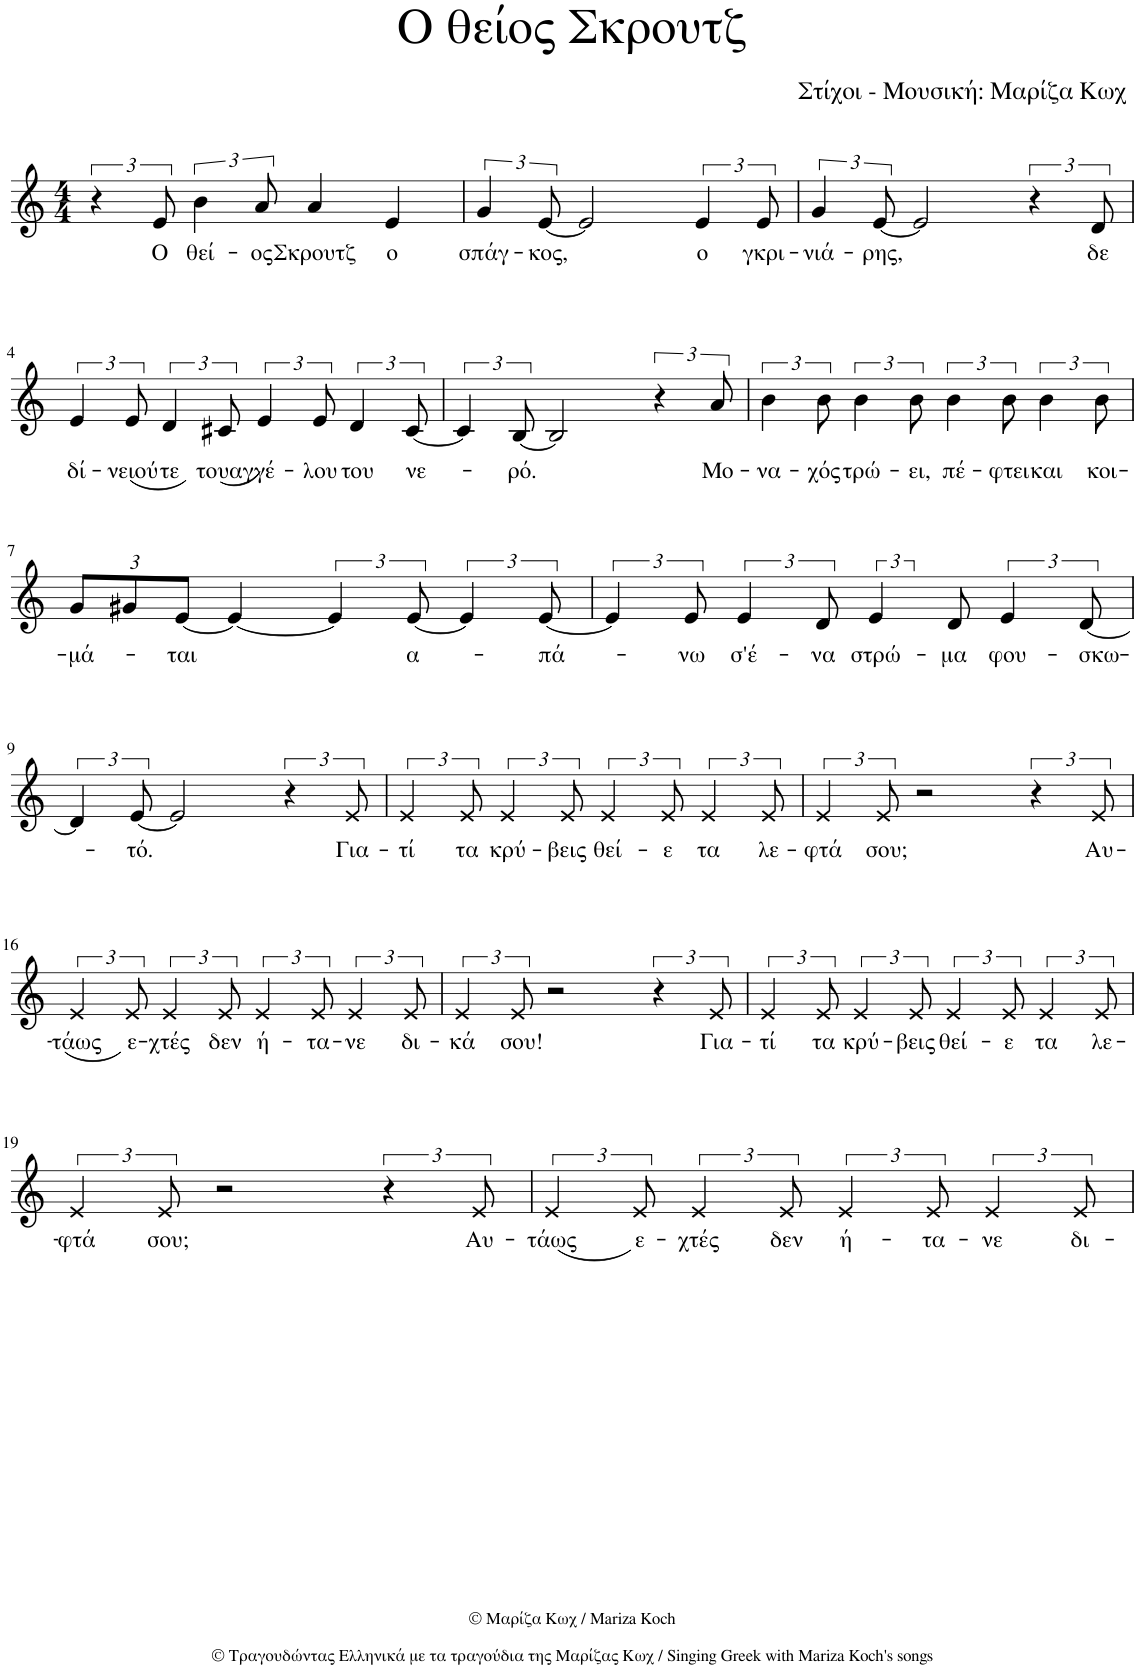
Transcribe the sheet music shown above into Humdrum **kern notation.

**kern	**text
*part1	*part1
*staff1	*staff1
*I"Piano	*
*I'Pno.	*
*clefG2	*
*k[]	*
*M4/4	*
=1	=1
6r	.
!	!LO:LY:b
12e/	Ο
!	!LO:LY:b
6b\	θεί-
!	!LO:LY:b
12a/	-ος
!	!LO:LY:b
4a/	Σκρουτζ
!	!LO:LY:b
4e/	ο
=2	=2
!	!LO:LY:b
6g/	σπάγ-
!	!LO:LY:b
[12e/	-κος,
2e/]	.
!	!LO:LY:b
6e/	ο
!	!LO:LY:b
12e/	γκρι-
=3	=3
!	!LO:LY:b
6g/	-νιά-
!	!LO:LY:b
[12e/	-ρης,
2e/]	.
6r	.
!	!LO:LY:b
12d/	δε
!!LO:LB:g=z
=4	=4
!	!LO:LY:b
(6e/	δί-
!	!LO:LY:b
12e/)	-νειού-
!	!LO:LY:b
6d/	-τε
!	!LO:LY:b
(12c#X/	τουαγ-
!	!LO:LY:b
6e/)	-γέ-
!	!LO:LY:b
12e/	-λου
!	!LO:LY:b
6d/	του
!	!LO:LY:b
[12c#/	νε-
=5	=5
6c#/]	.
!	!LO:LY:b
[12B/	-ρό.
2B/]	.
6r	.
!	!LO:LY:b
12a/	Μο-
=6	=6
!	!LO:LY:b
6b\	-να-
!	!LO:LY:b
12b\	-χός
!	!LO:LY:b
6b\	τρώ-
!	!LO:LY:b
12b\	-ει,
!	!LO:LY:b
6b\	πέ-
!	!LO:LY:b
12b\	-φτει
!	!LO:LY:b
6b\	και
!	!LO:LY:b
12b\	κοι-
!!LO:LB:g=z
=7	=7
*Xbrackettup	*
!	!LO:LY:b
12g/L	-μά-
12g#X/	.
!	!LO:LY:b
[12e/J	-ται
4e/_	.
4e/]	.
4e/]	.
=8	=8
*brackettup	*
6e/]	.
!	!LO:LY:b
12e/	-νω
!	!LO:LY:b
6e/	σ'έ-
!	!LO:LY:b
12d/	-να
!	!LO:LY:b
6e/	στρώ-
!	!LO:LY:b
12d/	-μα
!	!LO:LY:b
6e/	φου-
!	!LO:LY:b
[12d/	-σκω-
!!LO:LB:g=z
=9	=9
6d/]	.
!	!LO:LY:b
[12e/	-τό.
2e/]	.
6r	.
!	!LO:LY:b
12e/	Για-
=14	=14
!	!LO:LY:b
6e/	-τί
!	!LO:LY:b
12e/	τα
!	!LO:LY:b
6e/	κρύ-
!	!LO:LY:b
12e/	-βεις
!	!LO:LY:b
6e/	θεί-
!	!LO:LY:b
12e/	-ε
!	!LO:LY:b
6e/	τα
!	!LO:LY:b
12e/	λε-
=15	=15
!	!LO:LY:b
6e/	-φτά
!	!LO:LY:b
12e/	σου;
2r	.
6r	.
!	!LO:LY:b
12e/	Αυ-
!!LO:LB:g=z
=16	=16
!	!LO:LY:b
(6e/	-τάως
!	!LO:LY:b
12e/)	ε-
!	!LO:LY:b
6e/	-χτές
!	!LO:LY:b
12e/	δεν
!	!LO:LY:b
6e/	ή-
!	!LO:LY:b
12e/	-τα-
!	!LO:LY:b
6e/	-νε
!	!LO:LY:b
12e/	δι-
=17	=17
!	!LO:LY:b
6e/	-κά
!	!LO:LY:b
12e/	σου!
2r	.
6r	.
!	!LO:LY:b
12e/	Για-
=18	=18
!	!LO:LY:b
6e/	-τί
!	!LO:LY:b
12e/	τα
!	!LO:LY:b
6e/	κρύ-
!	!LO:LY:b
12e/	-βεις
!	!LO:LY:b
6e/	θεί-
!	!LO:LY:b
12e/	-ε
!	!LO:LY:b
6e/	τα
!	!LO:LY:b
12e/	λε-
!!LO:LB:g=z
=19	=19
!	!LO:LY:b
6e/	-φτά
!	!LO:LY:b
12e/	σου;
2r	.
6r	.
!	!LO:LY:b
(12e/	Αυ-
=20	=20
!	!LO:LY:b
6e/)	-τάως
!	!LO:LY:b
12e/	ε-
!	!LO:LY:b
6e/	-χτές
!	!LO:LY:b
12e/	δεν
!	!LO:LY:b
6e/	ή-
!	!LO:LY:b
12e/	-τα-
!	!LO:LY:b
6e/	-νε
!	!LO:LY:b
12e/	δι-
=	=
*-	*-
